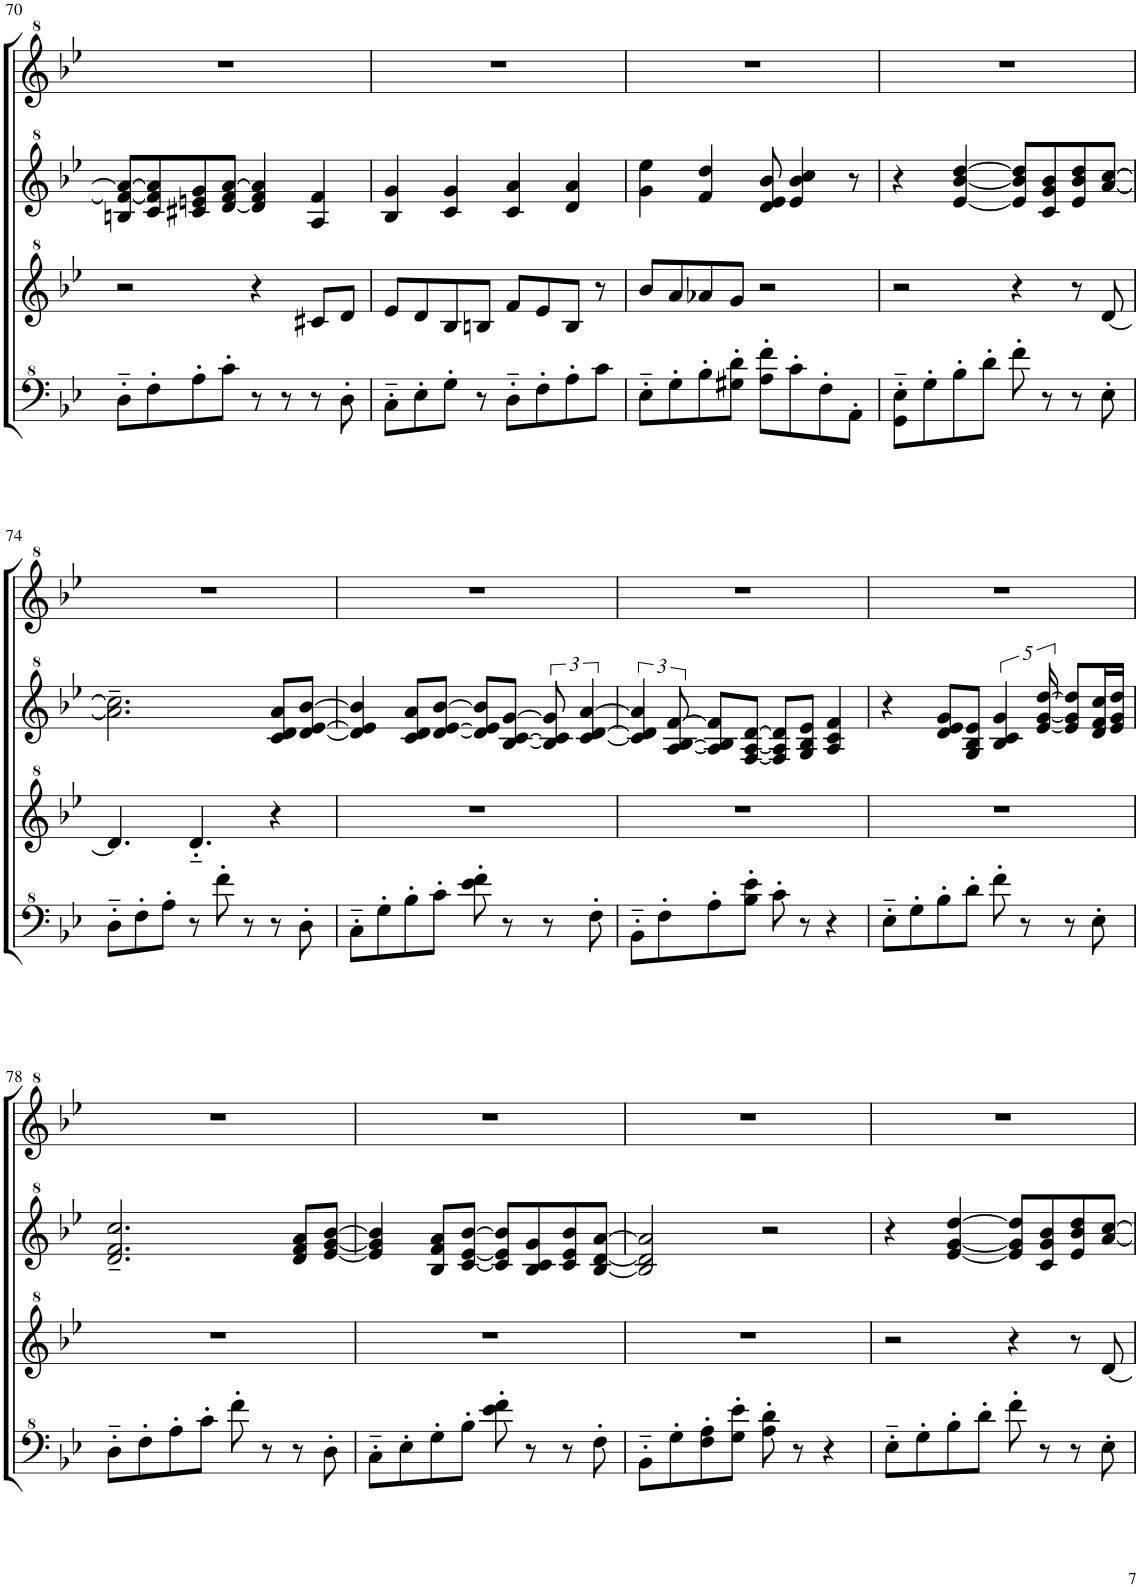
**kern	**kern	**kern	**kern
*part1	*part1	*part1	*part1
*staff4	*staff3	*staff2	*staff1
*I"Model III	*	*	*
!!LO:PB:g=z
*clefF^4	*clefG^2	*clefG^2	*clefG^2
*k[b-e-]	*k[b-e-]	*k[b-e-]	*k[b-e-]
*M4/4	*M4/4	*M4/4	*M4/4
=70	=70	=70	=70
8d'~\L	2r	8bn/ 8ff/_ 8aa/_L	1r
8f'\	.	8cc/ 8ff/] 8aa/]	.
8a'\	.	8cc#X/ 8een/ 8gg/	.
8cc'\J	.	[8dd/ 8ff/ [8aa/J	.
8r	4r	4dd/] 4ff/ 4aa/]	.
8r	.	.	.
8r	8cc#X/L	4a/ 4ff/	.
8d'\	8dd/J	.	.
=71	=71	=71	=71
8c'~\L	8ee-/L	4b-/ 4gg/	1r
8e-'\	8dd/	.	.
8g'\J	8b-/	4cc/ 4gg/	.
8r	8bn/J	.	.
8d'~\L	8ff/L	4cc/ 4aa/	.
8f'\	8ee-/	.	.
8a'\	8b/J	4dd/ 4aa/	.
8cc\J	8r	.	.
=72	=72	=72	=72
8e-'~\L	8bb-/L	4gg\ 4eee-\	1r
8g'\	8aa/	.	.
8b-'\	8aa-X/	4ff/ 4ddd/	.
8g#X\' 8dd\'J	8gg/J	.	.
8a\' 8ff\'L	2r	8dd/ 8ee-/ 8bb-/	.
8cc'\	.	4ee-/ 4bb-/ 4ccc/	.
8f'\	.	.	.
8A'\J	.	8r	.
=73	=73	=73	=73
8G\'~ 8e-\'~L	2r	4r	1r
8g'\	.	.	.
8b-'\	.	[4ee-/ [4bb-/ [4ddd/	.
8dd'\J	.	.	.
8ff'\	4r	8ee-/] 8bb-/] 8ddd/]L	.
8r	.	8cc/ 8gg/ 8bb-/	.
8r	8r	8ee-/ 8bb-/ 8ddd/	.
8e-'\	[8dd/	[8aa/ [8ccc/J	.
!!LO:LB:g=z
=74	=74	=74	=74
8d'~\L	4.dd/]	2.aa\]~ 2.ccc\]~	1r
8f'\	.	.	.
8a'\J	.	.	.
8r	4.dd'~/	.	.
8ff'\	.	.	.
8r	.	.	.
8r	4r	8cc/ 8dd/ 8aa/L	.
8d'\	.	[8dd/ [8ee-/ [8bb-/J	.
=75	=75	=75	=75
8c'~\L	1r	4dd/] 4ee-/] 4bb-/]	1r
8g'\	.	.	.
8b-'\	.	8cc/ 8dd/ 8aa/L	.
8cc'\J	.	[8dd/ [8ee-/ [8bb-/J	.
8ee-\' 8ff\'	.	8dd/] 8ee-/] 8bb-/]L	.
8r	.	[8b-/ [8cc/ [8gg/J	.
8r	.	12b-/] 12cc/] 12gg/]	.
.	.	[6cc/ [6dd/ [6aa/	.
8f'\	.	.	.
=76	=76	=76	=76
8B-'~\L	1r	6cc/] 6dd/] 6aa/]	1r
8f'\	.	.	.
.	.	[12a/ [12b-/ [12ff/	.
8a'\	.	8a/] 8b-/] 8ff/]L	.
8b-\' 8ee-\'J	.	[8f/ [8a/ [8dd/J	.
8cc'\	.	8f/] 8a/] 8dd/]L	.
8r	.	8g/ 8b-/ 8ee-/J	.
4r	.	4a/ 4cc/ 4ff/	.
=77	=77	=77	=77
8e-'~\L	1r	4r	1r
8g'\	.	.	.
8b-'\	.	8dd/ 8ee-/ 8gg/L	.
8dd'\J	.	8g/ 8b-/ 8ee-/J	.
8ff'\	.	5b-/ 5cc/ 5gg/	.
8r	.	.	.
.	.	[20ee-/ [20gg/ [20ddd/	.
8r	.	8ee-/] 8gg/] 8ddd/]L	.
8e-'\	.	16dd/ 16ff/ 16ccc/L	.
.	.	16ee-/ 16gg/ 16ddd/JJ	.
!!LO:LB:g=z
=78	=78	=78	=78
8d'~\L	1r	2.dd/~ 2.ff/~ 2.ccc/~	1r
8f'\	.	.	.
8a'\	.	.	.
8cc'\J	.	.	.
8ff'\	.	.	.
8r	.	.	.
8r	.	8dd/ 8ff/ 8aa/L	.
8d'\	.	[8ee-/ [8gg/ [8bb-/J	.
=79	=79	=79	=79
8c'~\L	1r	4ee-/] 4gg/] 4bb-/]	1r
8e-'\	.	.	.
8g'\	.	8b-/ 8ff/ 8aa/L	.
8b-'\J	.	[8cc/ [8ee-/ [8bb-/J	.
8ee-\' 8ff\'	.	8cc/] 8ee-/] 8bb-/]L	.
8r	.	8b-/ 8cc/ 8gg/	.
8r	.	8cc/ 8ee-/ 8bb-/	.
8f'\	.	[8b-/ [8dd/ [8aa/J	.
=80	=80	=80	=80
8B-'~\L	1r	2b-/] 2dd/] 2aa/]	1r
8g'\	.	.	.
8f\' 8a\'	.	.	.
8g\' 8ee-\'J	.	.	.
8a\' 8dd\'	.	2r	.
8r	.	.	.
4r	.	.	.
=81	=81	=81	=81
8e-'~\L	2r	4r	1r
8g'\	.	.	.
8b-'\	.	[4ee-/ [4gg/ [4ddd/	.
8dd'\J	.	.	.
8ff'\	4r	8ee-/] 8gg/] 8ddd/]L	.
8r	.	8cc/ 8gg/ 8bb-/	.
8r	8r	8ee-/ 8bb-/ 8ddd/	.
8e-'\	[8dd/	[8aa/ [8ccc/J	.
=	=	=	=
*-	*-	*-	*-
